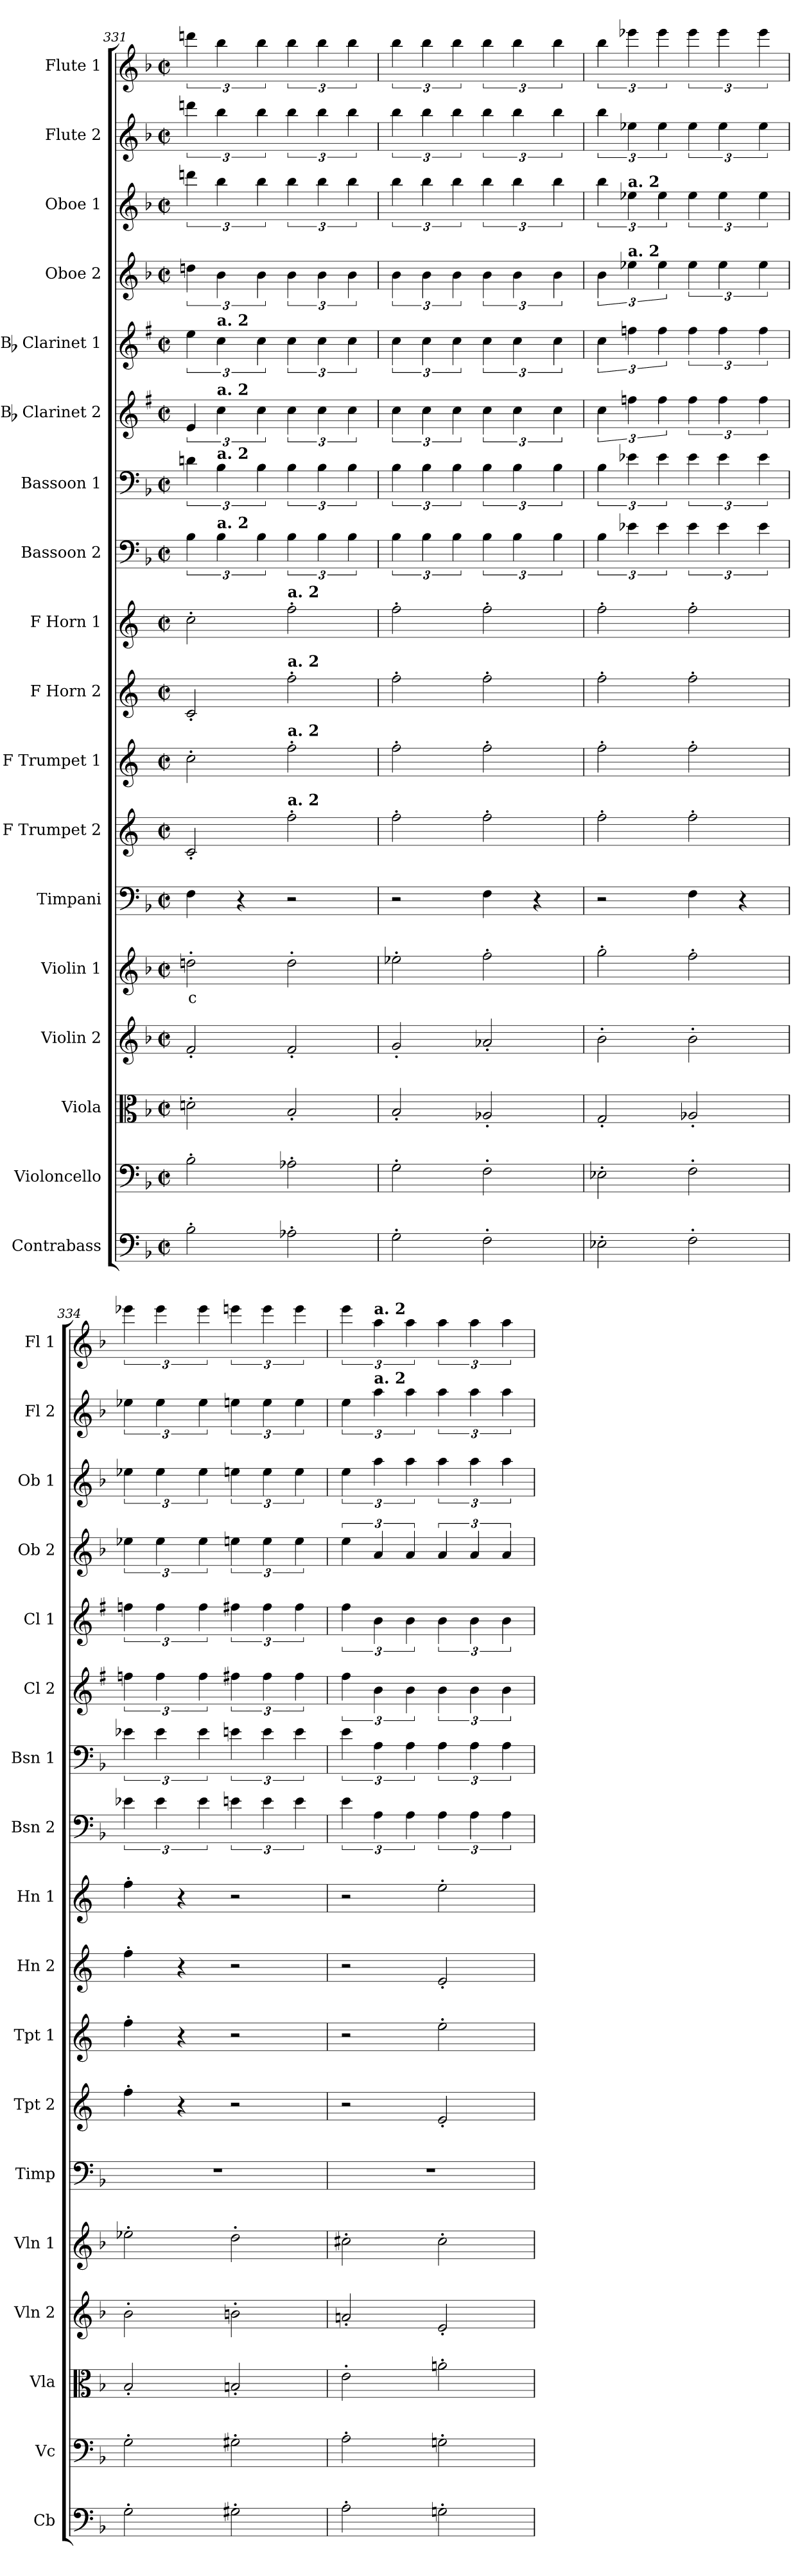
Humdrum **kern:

**kern	**kern	**kern	**kern	**kern	**text	**kern	**kern	**kern	**kern	**kern	**kern	**kern	**kern	**kern	**kern	**kern	**kern	**kern
*part18	*part17	*part16	*part15	*part14	*part14	*part13	*part12	*part11	*part10	*part9	*part8	*part7	*part6	*part5	*part4	*part3	*part2	*part1
*staff18	*staff17	*staff16	*staff15	*staff14	*staff14	*staff13	*staff12	*staff11	*staff10	*staff9	*staff8	*staff7	*staff6	*staff5	*staff4	*staff3	*staff2	*staff1
*I"Contrabass	*I"Violoncello	*I"Viola	*I"Violin 2	*I"Violin 1	*	*I"Timpani	*I"F Trumpet 2	*I"F Trumpet 1	*I"F Horn 2	*I"F Horn 1	*I"Bassoon 2	*I"Bassoon 1	*I"Bb Clarinet 2	*I"Bb Clarinet 1	*I"Oboe 2	*I"Oboe 1	*I"Flute 2	*I"Flute 1
*I'Cb	*I'Vc	*I'Vla	*I'Vln 2	*I'Vln 1	*	*I'Timp	*I'Tpt 2	*I'Tpt 1	*I'Hn 2	*I'Hn 1	*I'Bsn 2	*I'Bsn 1	*I'Cl 2	*I'Cl 1	*I'Ob 2	*I'Ob 1	*I'Fl 2	*I'Fl 1
!!LO:PB:g=z
*clefF4	*clefF4	*clefC3	*clefG2	*clefG2	*	*clefF4	*clefG2	*clefG2	*clefG2	*clefG2	*clefF4	*clefF4	*clefG2	*clefG2	*clefG2	*clefG2	*clefG2	*clefG2
*ITrd7c12	*	*	*	*	*	*	*ITrd-3c-5	*ITrd-3c-5	*ITrd4c7	*ITrd4c7	*	*	*ITrd1c2	*ITrd1c2	*	*	*	*
*k[b-]	*k[b-]	*k[b-]	*k[b-]	*k[b-]	*	*k[b-]	*k[b-]	*k[b-]	*k[b-]	*k[b-]	*k[b-]	*k[b-]	*k[b-]	*k[b-]	*k[b-]	*k[b-]	*k[b-]	*k[b-]
*M2/2	*M2/2	*M2/2	*M2/2	*M2/2	*	*M2/2	*M2/2	*M2/2	*M2/2	*M2/2	*M2/2	*M2/2	*M2/2	*M2/2	*M2/2	*M2/2	*M2/2	*M2/2
*met(c|)	*met(c|)	*met(c|)	*met(c|)	*met(c|)	*	*met(c|)	*met(c|)	*met(c|)	*met(c|)	*met(c|)	*met(c|)	*met(c|)	*met(c|)	*met(c|)	*met(c|)	*met(c|)	*met(c|)	*met(c|)
=331	=331	=331	=331	=331	=331	=331	=331	=331	=331	=331	=331	=331	=331	=331	=331	=331	=331	=331
!	!	!	!	!	!LO:LY:b:color=#FF0000	!	!	!	!	!	!	!	!	!	!	!	!	!
2BB-'\	2B-'\	2dn'\	2f'/	2ddn'\	c	4F\	2f'/	2ff'\	2F'/	2f'\	6B-\	6dn\	6d/	6dd\	6ddn\	6dddn\	6dddn\	6dddn\
!	!	!	!	!	!	!	!	!	!	!	!	!	!	!LO:TX:a:B:t=a. 2	!	!	!	!
!	!	!	!	!	!	!	!	!	!	!	!	!	!LO:TX:a:B:t=a. 2	!	!	!	!	!
!	!	!	!	!	!	!	!	!	!	!	!	!LO:TX:a:B:t=a. 2	!	!	!	!	!	!
!	!	!	!	!	!	!	!	!	!	!	!LO:TX:a:B:t=a. 2	!	!	!	!	!	!	!
.	.	.	.	.	.	.	.	.	.	.	6B-\	6B-\	6b-\	6b-\	6b-\	6bb-\	6bb-\	6bb-\
.	.	.	.	.	.	4r	.	.	.	.	.	.	.	.	.	.	.	.
.	.	.	.	.	.	.	.	.	.	.	6B-\	6B-\	6b-\	6b-\	6b-\	6bb-\	6bb-\	6bb-\
!	!	!	!	!	!	!	!	!	!	!LO:TX:a:B:t=a. 2	!	!	!	!	!	!	!	!
!	!	!	!	!	!	!	!	!	!LO:TX:a:B:t=a. 2	!	!	!	!	!	!	!	!	!
!	!	!	!	!	!	!	!	!LO:TX:a:B:t=a. 2	!	!	!	!	!	!	!	!	!	!
!	!	!	!	!	!	!	!LO:TX:a:B:t=a. 2	!	!	!	!	!	!	!	!	!	!	!
2AA-X'\	2A-X'\	2B-'/	2f'/	2dd'\	.	2r	2bb-'\	2bb-'\	2b-'\	2b-'\	6B-\	6B-\	6b-\	6b-\	6b-\	6bb-\	6bb-\	6bb-\
.	.	.	.	.	.	.	.	.	.	.	6B-\	6B-\	6b-\	6b-\	6b-\	6bb-\	6bb-\	6bb-\
.	.	.	.	.	.	.	.	.	.	.	6B-\	6B-\	6b-\	6b-\	6b-\	6bb-\	6bb-\	6bb-\
=332	=332	=332	=332	=332	=332	=332	=332	=332	=332	=332	=332	=332	=332	=332	=332	=332	=332	=332
2GG'\	2G'\	2B-'/	2g'/	2ee-X'\	.	2r	2bb-'\	2bb-'\	2b-'\	2b-'\	6B-\	6B-\	6b-\	6b-\	6b-\	6bb-\	6bb-\	6bb-\
.	.	.	.	.	.	.	.	.	.	.	6B-\	6B-\	6b-\	6b-\	6b-\	6bb-\	6bb-\	6bb-\
.	.	.	.	.	.	.	.	.	.	.	6B-\	6B-\	6b-\	6b-\	6b-\	6bb-\	6bb-\	6bb-\
2FF'\	2F'\	2A-X'/	2a-X'/	2ff'\	.	4F\	2bb-'\	2bb-'\	2b-'\	2b-'\	6B-\	6B-\	6b-\	6b-\	6b-\	6bb-\	6bb-\	6bb-\
.	.	.	.	.	.	.	.	.	.	.	6B-\	6B-\	6b-\	6b-\	6b-\	6bb-\	6bb-\	6bb-\
.	.	.	.	.	.	4r	.	.	.	.	.	.	.	.	.	.	.	.
.	.	.	.	.	.	.	.	.	.	.	6B-\	6B-\	6b-\	6b-\	6b-\	6bb-\	6bb-\	6bb-\
=333	=333	=333	=333	=333	=333	=333	=333	=333	=333	=333	=333	=333	=333	=333	=333	=333	=333	=333
2EE-X'\	2E-X'\	2G'/	2b-'\	2gg'\	.	2r	2bb-'\	2bb-'\	2b-'\	2b-'\	6B-\	6B-\	6b-\	6b-\	6b-\	6bb-\	6bb-\	6bb-\
!	!	!	!	!	!	!	!	!	!	!	!	!	!	!	!	!LO:TX:a:B:t=a. 2	!	!
!	!	!	!	!	!	!	!	!	!	!	!	!	!	!	!LO:TX:a:B:t=a. 2	!	!	!
.	.	.	.	.	.	.	.	.	.	.	6e-X\	6e-X\	6ee-X\	6ee-X\	6ee-X\	6ee-X\	6ee-X\	6eee-X\
.	.	.	.	.	.	.	.	.	.	.	6e-\	6e-\	6ee-\	6ee-\	6ee-\	6ee-\	6ee-\	6eee-\
2FF'\	2F'\	2A-X'/	2b-'\	2ff'\	.	4F\	2bb-'\	2bb-'\	2b-'\	2b-'\	6e-\	6e-\	6ee-\	6ee-\	6ee-\	6ee-\	6ee-\	6eee-\
.	.	.	.	.	.	.	.	.	.	.	6e-\	6e-\	6ee-\	6ee-\	6ee-\	6ee-\	6ee-\	6eee-\
.	.	.	.	.	.	4r	.	.	.	.	.	.	.	.	.	.	.	.
.	.	.	.	.	.	.	.	.	.	.	6e-\	6e-\	6ee-\	6ee-\	6ee-\	6ee-\	6ee-\	6eee-\
=334	=334	=334	=334	=334	=334	=334	=334	=334	=334	=334	=334	=334	=334	=334	=334	=334	=334	=334
2GG'\	2G'\	2B-'/	2b-'\	2ee-X'\	.	1r	4bb-'\	4bb-'\	4b-'\	4b-'\	6e-X\	6e-X\	6ee-X\	6ee-X\	6ee-X\	6ee-X\	6ee-X\	6eee-X\
.	.	.	.	.	.	.	.	.	.	.	6e-\	6e-\	6ee-\	6ee-\	6ee-\	6ee-\	6ee-\	6eee-\
.	.	.	.	.	.	.	4r	4r	4r	4r	.	.	.	.	.	.	.	.
.	.	.	.	.	.	.	.	.	.	.	6e-\	6e-\	6ee-\	6ee-\	6ee-\	6ee-\	6ee-\	6eee-\
2GG#X'\	2G#X'\	2Bn'/	2bn'\	2dd'\	.	.	2r	2r	2r	2r	6en\	6en\	6een\	6een\	6een\	6een\	6een\	6eeen\
.	.	.	.	.	.	.	.	.	.	.	6e\	6e\	6ee\	6ee\	6ee\	6ee\	6ee\	6eee\
.	.	.	.	.	.	.	.	.	.	.	6e\	6e\	6ee\	6ee\	6ee\	6ee\	6ee\	6eee\
=335	=335	=335	=335	=335	=335	=335	=335	=335	=335	=335	=335	=335	=335	=335	=335	=335	=335	=335
2AA'\	2A'\	2e'\	2an'/	2cc#X'\	.	1r	2r	2r	2r	2r	6e\	6e\	6ee\	6ee\	6ee\	6ee\	6ee\	6eee\
!	!	!	!	!	!	!	!	!	!	!	!	!	!	!	!	!	!	!LO:TX:a:B:t=a. 2
!	!	!	!	!	!	!	!	!	!	!	!	!	!	!	!	!	!LO:TX:a:B:t=a. 2	!
.	.	.	.	.	.	.	.	.	.	.	6A\	6A\	6a\	6a\	6a/	6aa\	6aa\	6aa\
.	.	.	.	.	.	.	.	.	.	.	6A\	6A\	6a\	6a\	6a/	6aa\	6aa\	6aa\
2GGn'\	2Gn'\	2an'\	2e'/	2cc#'\	.	.	2a'/	2aa'\	2A'/	2a'\	6A\	6A\	6a\	6a\	6a/	6aa\	6aa\	6aa\
.	.	.	.	.	.	.	.	.	.	.	6A\	6A\	6a\	6a\	6a/	6aa\	6aa\	6aa\
.	.	.	.	.	.	.	.	.	.	.	6A\	6A\	6a\	6a\	6a/	6aa\	6aa\	6aa\
=	=	=	=	=	=	=	=	=	=	=	=	=	=	=	=	=	=	=
*-	*-	*-	*-	*-	*-	*-	*-	*-	*-	*-	*-	*-	*-	*-	*-	*-	*-	*-
